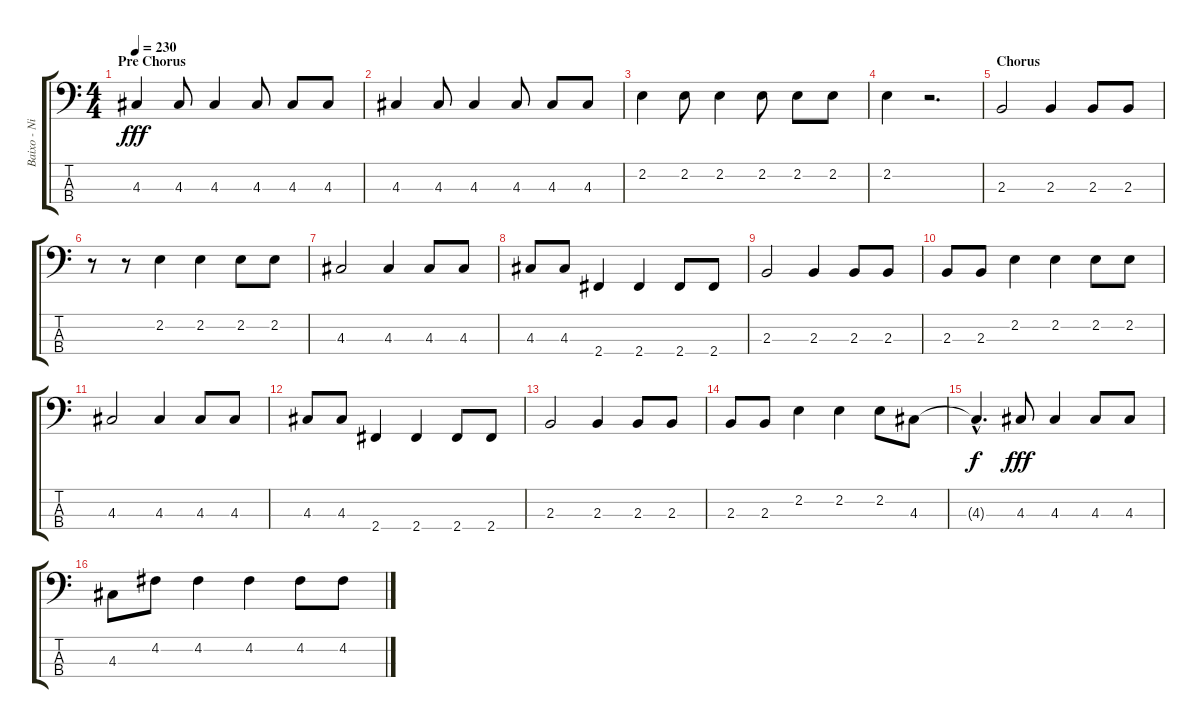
\track ("Baixo - Nikola" "Baixo - Ni") {instrument electricbasspick}
\staff {score tabs}
\tuning (G2 D2 A1 E1) {hide}
\ts (4 4)
\section ("" "Pre Chorus")
\tempo 230
\clef f4
\ks c
4.3.4{dy fff} 4.3.8 4.3.4 4.3.8 4.3.8 4.3.8 |
4.3.4 4.3.8 4.3.4 4.3.8 4.3.8 4.3.8 |
2.2.4 2.2.8 2.2.4 2.2.8 2.2.8 2.2.8 |
2.2.4 r.2{d} |
\section ("" "Chorus")
2.3.2 2.3.4 2.3.8 2.3.8 |
r.8 r.8 2.2.4 2.2.4 2.2.8 2.2.8 |
4.3.2 4.3.4 4.3.8 4.3.8 |
4.3.8 4.3.8 2.4.4 2.4.4 2.4.8 2.4.8 |
2.3.2 2.3.4 2.3.8 2.3.8 |
2.3.8 2.3.8 2.2.4 2.2.4 2.2.8 2.2.8 |
4.3.2 4.3.4 4.3.8 4.3.8 |
4.3.8 4.3.8 2.4.4 2.4.4 2.4.8 2.4.8 |
2.3.2 2.3.4 2.3.8 2.3.8 |
2.3.8 2.3.8 2.2.4 2.2.4 2.2.8 4.3.8 |
4.3{hac t}.4{d dy f} 4.3.8{dy fff} 4.3.4 4.3.8 4.3.8 |
4.3.8 4.2.8 4.2.4 4.2.4 4.2.8 4.2.8
